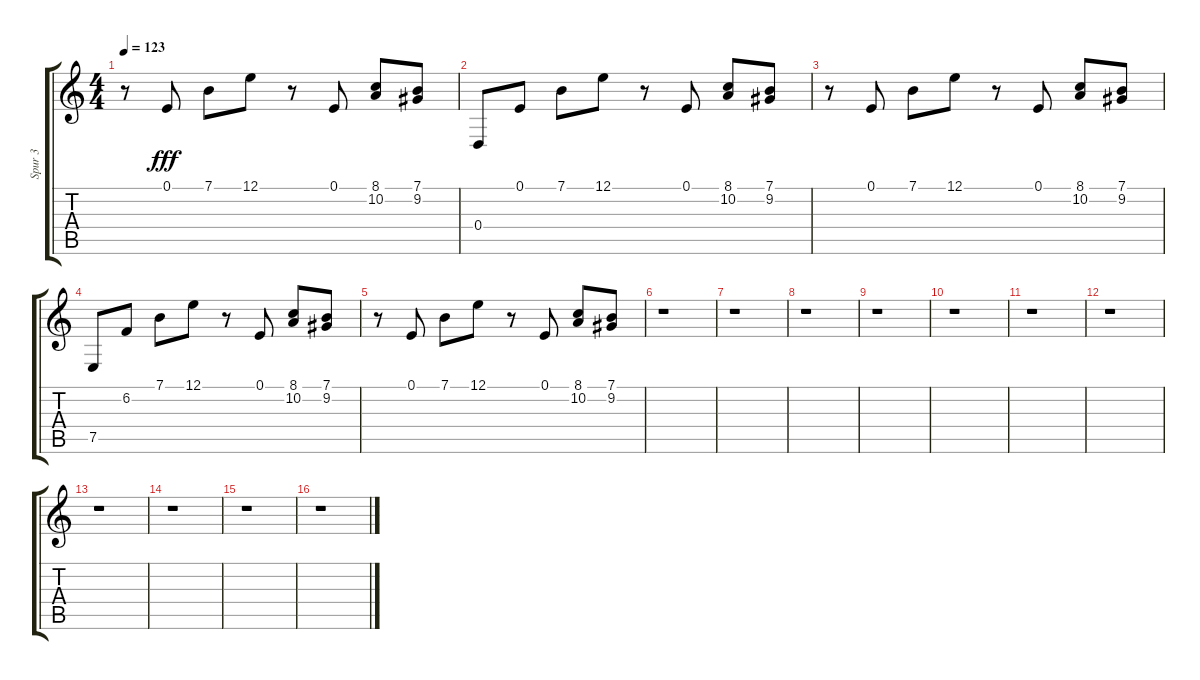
\track ("Spur 3" "Spur 3") {instrument electricpiano1}
\staff {score tabs}
\tuning (E4 B3 G3 D3 A2 E2) {hide}
\ts (4 4)
\tempo 123
\clef g2
\ks c
r.8{dy fff} 0.1.8 7.1.8 12.1.8 r.8 0.1.8 (8.1 10.2).8 (7.1 9.2).8 |
0.4.8 0.1.8 7.1.8 12.1.8 r.8 0.1.8 (8.1 10.2).8 (7.1 9.2).8 |
r.8 0.1.8 7.1.8 12.1.8 r.8 0.1.8 (8.1 10.2).8 (7.1 9.2).8 |
7.5.8 6.2.8 7.1.8 12.1.8 r.8 0.1.8 (8.1 10.2).8 (7.1 9.2).8 |
r.8 0.1.8 7.1.8 12.1.8 r.8 0.1.8 (8.1 10.2).8 (7.1 9.2).8 |
r.1 |
r.1 |
r.1 |
r.1 |
r.1 |
r.1 |
r.1 |
r.1 |
r.1 |
r.1 |
r.1
